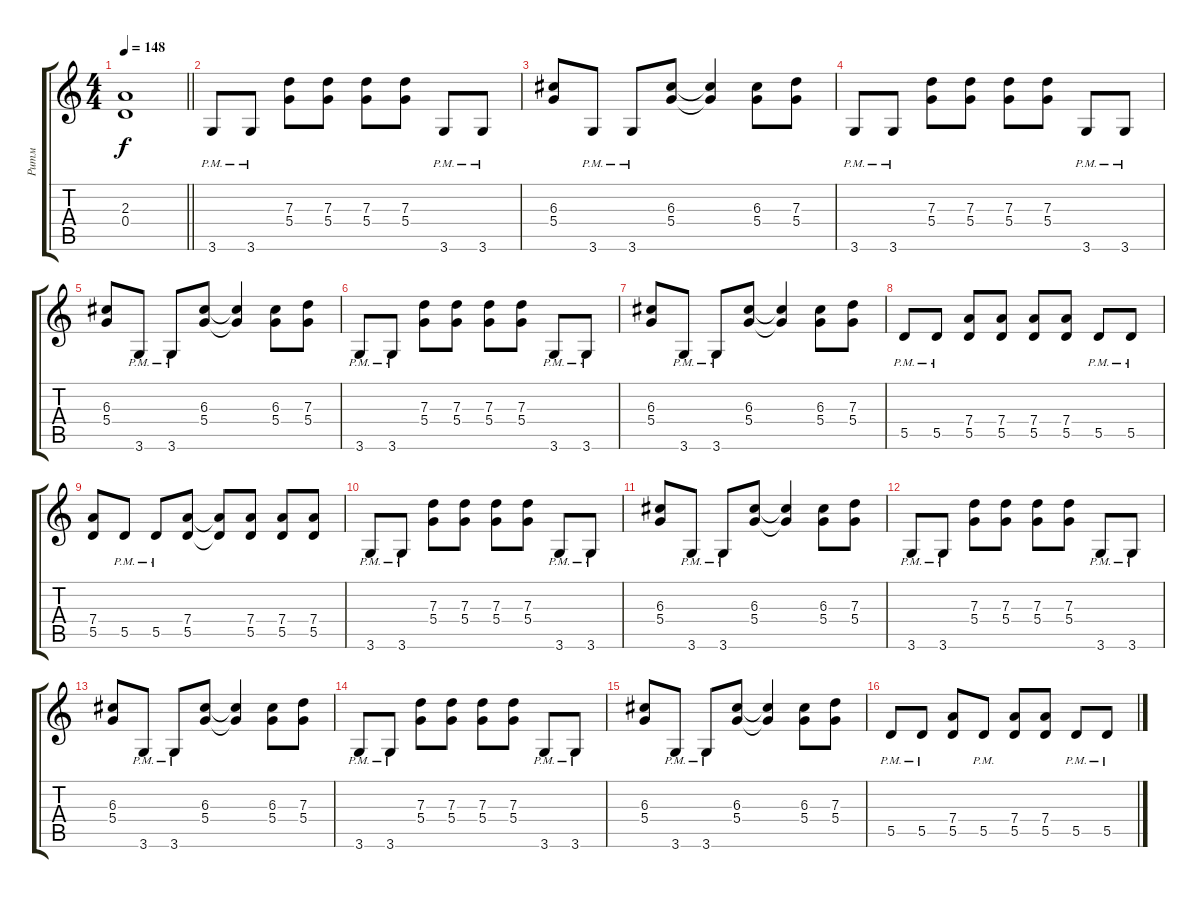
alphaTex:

\track ("Ритм" "Ритм") {instrument distortionguitar}
\staff {score tabs}
\tuning (E4 B3 G3 D3 A2 E2) {hide}
\ts (4 4)
\tempo 148
\clef g2
\barLineRight lightlight
\ks c
(2.3{t} 0.4{t}).1{dy f} |
3.6{pm}.8 3.6{pm}.8 (7.3 5.4).8 (7.3 5.4).8 (7.3 5.4).8 (7.3 5.4).8 3.6{pm}.8 3.6{pm}.8 |
(6.3 5.4).8 3.6{pm}.8 3.6{pm}.8 (6.3 5.4).8 (6.3{t} 5.4{t}).4 (6.3 5.4).8 (7.3 5.4).8 |
3.6{pm}.8 3.6{pm}.8 (7.3 5.4).8 (7.3 5.4).8 (7.3 5.4).8 (7.3 5.4).8 3.6{pm}.8 3.6{pm}.8 |
(6.3 5.4).8 3.6{pm}.8 3.6{pm}.8 (6.3 5.4).8 (6.3{t} 5.4{t}).4 (6.3 5.4).8 (7.3 5.4).8 |
3.6{pm}.8 3.6{pm}.8 (7.3 5.4).8 (7.3 5.4).8 (7.3 5.4).8 (7.3 5.4).8 3.6{pm}.8 3.6{pm}.8 |
(6.3 5.4).8 3.6{pm}.8 3.6{pm}.8 (6.3 5.4).8 (6.3{t} 5.4{t}).4 (6.3 5.4).8 (7.3 5.4).8 |
5.5{pm}.8 5.5{pm}.8 (7.4 5.5).8 (7.4 5.5).8 (7.4 5.5).8 (7.4 5.5).8 5.5{pm}.8 5.5{pm}.8 |
(7.4 5.5).8 5.5{pm}.8 5.5{pm}.8 (7.4 5.5).8 (7.4{t} 5.5{t}).8 (7.4 5.5).8 (7.4 5.5).8 (7.4 5.5).8 |
3.6{pm}.8 3.6{pm}.8 (7.3 5.4).8 (7.3 5.4).8 (7.3 5.4).8 (7.3 5.4).8 3.6{pm}.8 3.6{pm}.8 |
(6.3 5.4).8 3.6{pm}.8 3.6{pm}.8 (6.3 5.4).8 (6.3{t} 5.4{t}).4 (6.3 5.4).8 (7.3 5.4).8 |
3.6{pm}.8 3.6{pm}.8 (7.3 5.4).8 (7.3 5.4).8 (7.3 5.4).8 (7.3 5.4).8 3.6{pm}.8 3.6{pm}.8 |
(6.3 5.4).8 3.6{pm}.8 3.6{pm}.8 (6.3 5.4).8 (6.3{t} 5.4{t}).4 (6.3 5.4).8 (7.3 5.4).8 |
3.6{pm}.8 3.6{pm}.8 (7.3 5.4).8 (7.3 5.4).8 (7.3 5.4).8 (7.3 5.4).8 3.6{pm}.8 3.6{pm}.8 |
(6.3 5.4).8 3.6{pm}.8 3.6{pm}.8 (6.3 5.4).8 (6.3{t} 5.4{t}).4 (6.3 5.4).8 (7.3 5.4).8 |
5.5{pm}.8 5.5{pm}.8 (7.4 5.5).8 5.5{pm}.8 (7.4 5.5).8 (7.4 5.5).8 5.5{pm}.8 5.5{pm}.8
